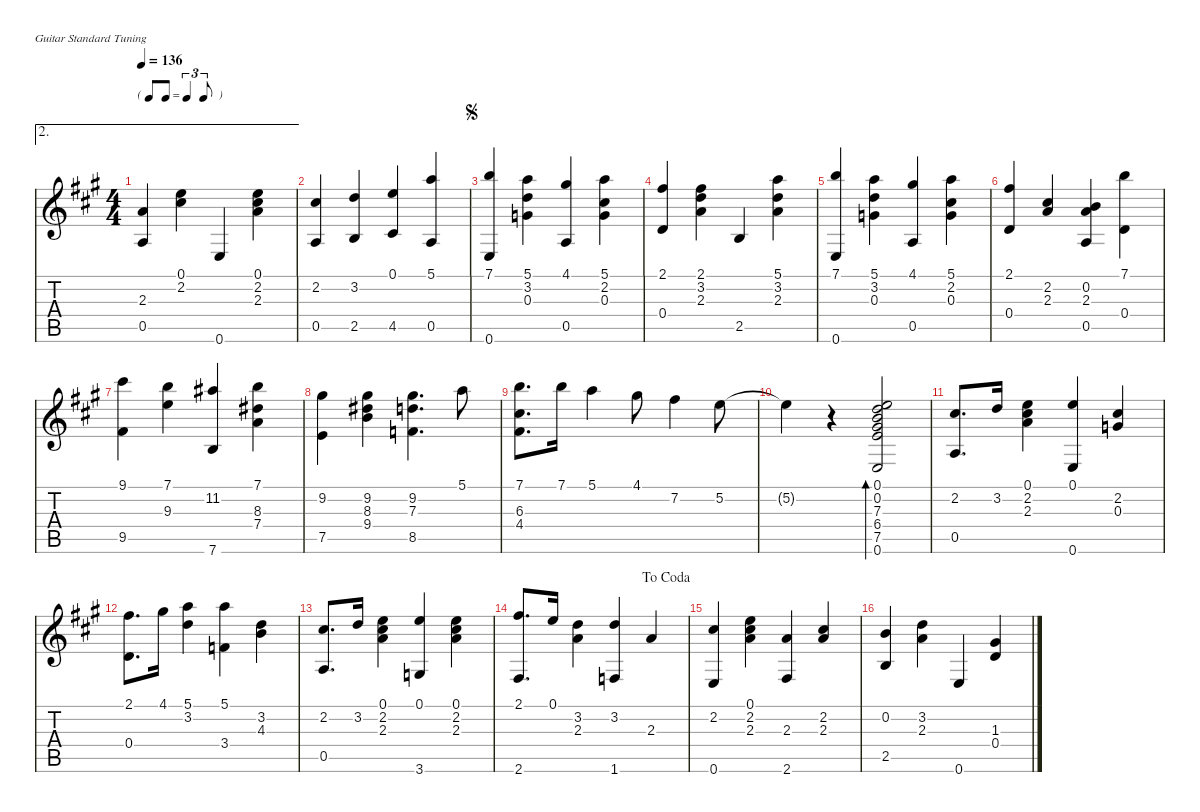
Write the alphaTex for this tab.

\defaultSystemsLayout 4
\hideDynamics
\bracketExtendMode nobrackets
\singleTrackTrackNamePolicy hidden
\multiTrackTrackNamePolicy hidden
\firstSystemTrackNameOrientation horizontal
\otherSystemsTrackNameOrientation horizontal
\extendBarLines
\chordDiagramsInScore
\track ("Guitarra" "n.guit.") {instrument acousticguitarnylon}
\staff {score tabs}
\tuning (E4 B3 G3 D3 A2 E2)
\ae 2
\ts (4 4)
\tf triplet8th
\tempo 136
\clef g2
\ks a
(0.5{acc forcenatural} 2.3{acc forcenatural}).4{dy mf beam Up} (2.2{acc #} 0.1{acc forcenatural}).4{beam Down} 0.6{acc forcenatural}.4{beam Up} (2.3{acc forcenatural} 2.2{acc #} 0.1{acc forcenatural}).4{beam Down} |
(2.2{acc #} 0.5{acc forcenatural}).4{beam Up} (3.2{acc forcenatural} 2.5{acc forcenatural}).4{beam Up} (4.5{acc #} 0.1{acc forcenatural}).4{beam Up} (5.1{acc forcenatural} 0.5{acc forcenatural}).4{beam Up} |
\jump segno
(7.1{acc forcenatural} 0.6{acc forcenatural}).4{beam Up} (5.1{acc forcenatural} 3.2{acc forcenatural} 0.3{acc forcenatural}).4{beam Down} (4.1{acc #} 0.5{acc forcenatural}).4{beam Up} (5.1{acc forcenatural} 2.2{acc #} 0.3{acc forcenatural}).4{beam Down} |
(2.1{acc #} 0.4{acc forcenatural}).4{beam Up} (2.1{acc #} 3.2{acc forcenatural} 2.3{acc forcenatural}).4{beam Down} 2.5{acc forcenatural}.4{beam Up} (5.1{acc forcenatural} 3.2{acc forcenatural} 2.3{acc forcenatural}).4{beam Down} |
(7.1{acc forcenatural} 0.6{acc forcenatural}).4{beam Up} (5.1{acc forcenatural} 3.2{acc forcenatural} 0.3{acc forcenatural}).4{beam Down} (4.1{acc #} 0.5{acc forcenatural}).4{beam Up} (5.1{acc forcenatural} 2.2{acc #} 0.3{acc forcenatural}).4{beam Down} |
(2.1{acc #} 0.4{acc forcenatural}).4{beam Up} (2.2{acc #} 2.3{acc forcenatural}).4{beam Up} (0.2{acc forcenatural} 2.3{acc forcenatural} 0.5{acc forcenatural}).4{beam Up} (7.1{acc forcenatural} 0.4{acc forcenatural}).4{beam Down} |
(9.1{acc #} 9.5{acc #}).4{beam Down} (7.1{acc forcenatural} 9.3{acc forcenatural}).4{beam Down} (7.6{acc forcenatural} 11.2{acc #}).4{beam Up} (7.1{acc forcenatural} 7.4{acc forcenatural} 8.3{acc #}).4{beam Down} |
(9.2{acc #} 7.5{acc forcenatural}).4{beam Down} (9.2{acc #} 8.3{acc #} 9.4{acc forcenatural}).4{beam Down} (9.2{acc #} 7.3{acc forcenatural} 8.5{acc forcenatural}).4{d beam Down} 5.1{acc forcenatural}.8{beam Down} |
(7.1{acc forcenatural} 6.3{acc #} 4.4{acc #}).8{d beam Down} 7.1{acc forcenatural}.16{beam Down} 5.1{acc forcenatural}.4{beam Down} 4.1{acc #}.8{beam Down} 7.2{acc #}.4{beam Down} 5.2{acc forcenatural}.8{beam Down} |
5.2{t acc forcenatural}.4{beam Down} r.4{beam Down} (0.1{acc forcenatural} 0.2{acc forcenatural} 7.3{acc forcenatural} 6.4{acc #} 7.5{acc forcenatural} 0.6{acc forcenatural}).2{bd 120 beam Up} |
(2.2{acc #} 0.5{acc forcenatural}).8{d beam Up} 3.2{acc forcenatural}.16{beam Up} (0.1{acc forcenatural} 2.3{acc forcenatural} 2.2{acc #}).4{beam Down} (0.1{acc forcenatural} 0.6{acc forcenatural}).4{beam Up} (2.2{acc #} 0.3{acc forcenatural}).4{beam Up} |
(2.1{acc #} 0.4{acc forcenatural}).8{d beam Down} 4.1{acc #}.16{beam Down} (5.1{acc forcenatural} 3.2{acc forcenatural}).4{beam Down} (5.1{acc forcenatural} 3.4{acc forcenatural}).4{beam Down} (4.3{acc forcenatural} 3.2{acc forcenatural}).4{beam Down} |
(2.2{acc #} 0.5{acc forcenatural}).8{d beam Up} 3.2{acc forcenatural}.16{beam Up} (0.1{acc forcenatural} 2.2{acc #} 2.3{acc forcenatural}).4{beam Down} (0.1{acc forcenatural} 3.6{acc forcenatural}).4{beam Up} (2.3{acc forcenatural} 2.2{acc #} 0.1{acc forcenatural}).4{beam Down} |
\jump dacoda
(2.1{acc #} 2.6{acc #}).8{d beam Up} 0.1{acc forcenatural}.16{beam Up} (3.2{acc forcenatural} 2.3{acc forcenatural}).4{beam Down} (3.2{acc forcenatural} 1.6{acc forcenatural}).4{beam Up} 2.3{acc forcenatural}.4{beam Up} |
(2.2{acc #} 0.6{acc forcenatural}).4{beam Up} (2.3{acc forcenatural} 2.2{acc #} 0.1{acc forcenatural}).4{beam Down} (2.3{acc forcenatural} 2.6{acc #}).4{beam Up} (2.2{acc #} 2.3{acc forcenatural}).4{beam Up} |
(0.2{acc forcenatural} 2.5{acc forcenatural}).4{beam Up} (3.2{acc forcenatural} 2.3{acc forcenatural}).4{beam Down} 0.6{acc forcenatural}.4{beam Up} (0.4{acc forcenatural} 1.3{acc #}).4{beam Up}
